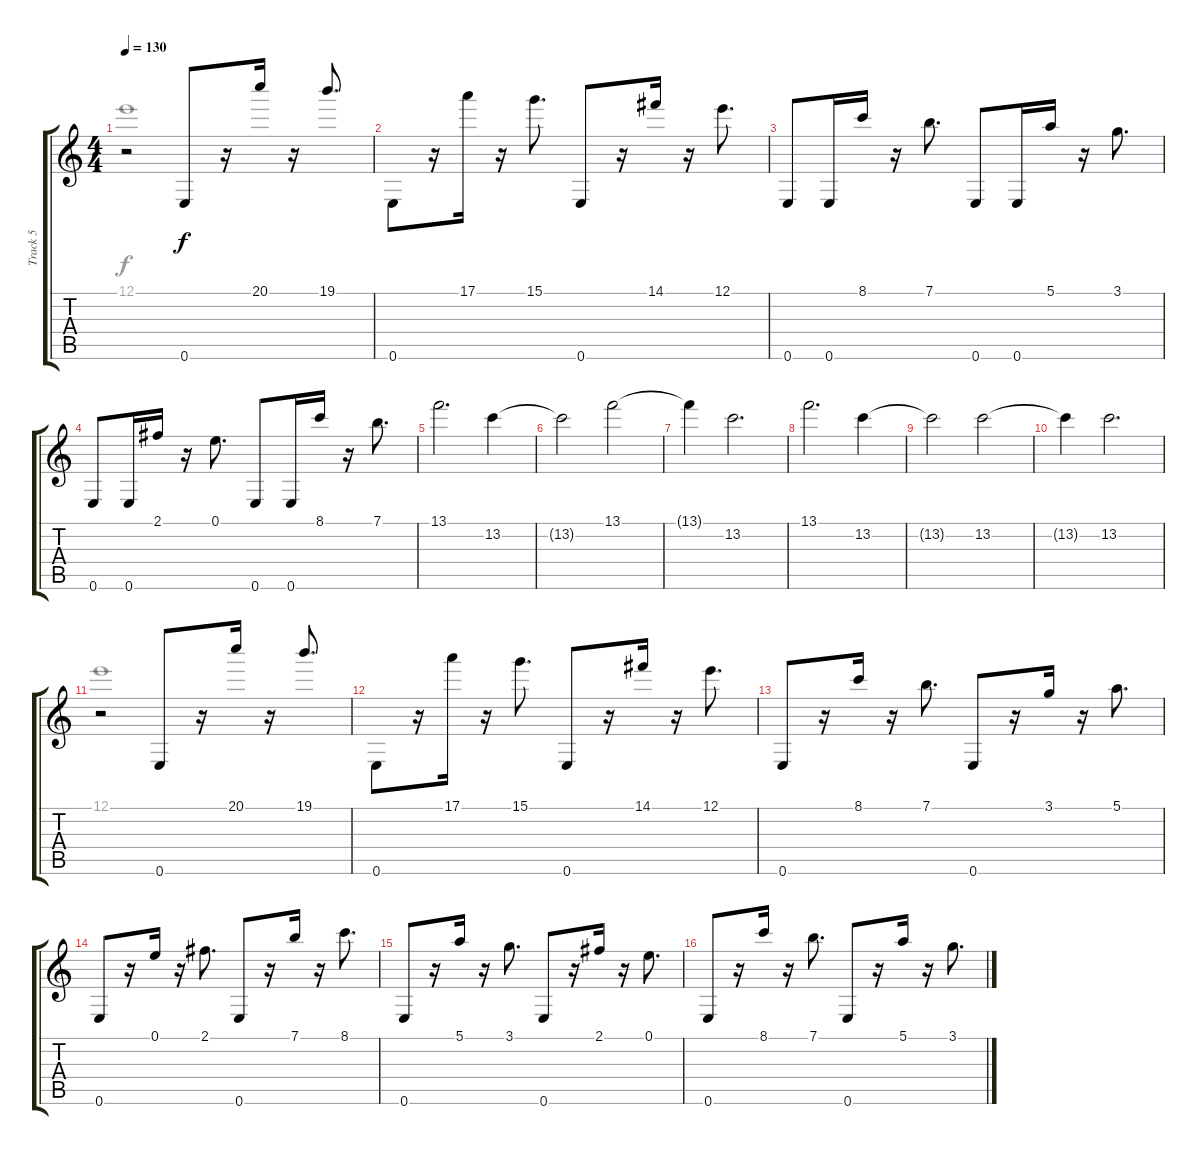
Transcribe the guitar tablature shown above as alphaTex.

\track ("Track 5" "Track 5") {instrument electricguitarjazz}
\staff {score tabs}
\tuning (E4 B3 G3 D3 A2 E2) {hide}
\voice
\ts (4 4)
\tempo 130
\clef g2
\ks c
r.2{dy f} 0.6.8{volume 13 instrument electricguitarjazz} r.16 20.1.16 r.16 19.1.8{d} |
0.6.8 r.16 17.1.16 r.16 15.1.8{d} 0.6.8 r.16 14.1.16 r.16 12.1.8{d} |
0.6.8 0.6.16 8.1.16 r.16 7.1.8{d} 0.6.8 0.6.16 5.1.16 r.16 3.1.8{d} |
0.6.8 0.6.16 2.1.16 r.16 0.1.8{d} 0.6.8 0.6.16 8.1.16 r.16 7.1.8{d} |
13.1.2{d volume 9 instrument pad6metallic} 13.2.4 |
13.2{t}.2 13.1.2 |
13.1{t}.4 13.2.2{d} |
13.1.2{d} 13.2.4 |
13.2{t}.2 13.2.2 |
13.2{t}.4 13.2.2{d} |
r.2 0.6.8{volume 13 instrument electricguitarjazz} r.16 20.1.16 r.16 19.1.8{d} |
0.6.8 r.16 17.1.16 r.16 15.1.8{d} 0.6.8 r.16 14.1.16 r.16 12.1.8{d} |
0.6.8 r.16 8.1.16 r.16 7.1.8{d} 0.6.8 r.16 3.1.16 r.16 5.1.8{d} |
0.6.8 r.16 0.1.16 r.16 2.1.8{d} 0.6.8 r.16 7.1.16 r.16 8.1.8{d} |
0.6.8 r.16 5.1.16 r.16 3.1.8{d} 0.6.8 r.16 2.1.16 r.16 0.1.8{d} |
0.6.8 r.16 8.1.16 r.16 7.1.8{d} 0.6.8 r.16 5.1.16 r.16 3.1.8{d}
\voice
\clef g2
\ottava regular
\simile none
\ks c
12.1.1{dy f} |
|
|
|
|
|
|
|
|
|
12.1.1 |
|
|
|
|
